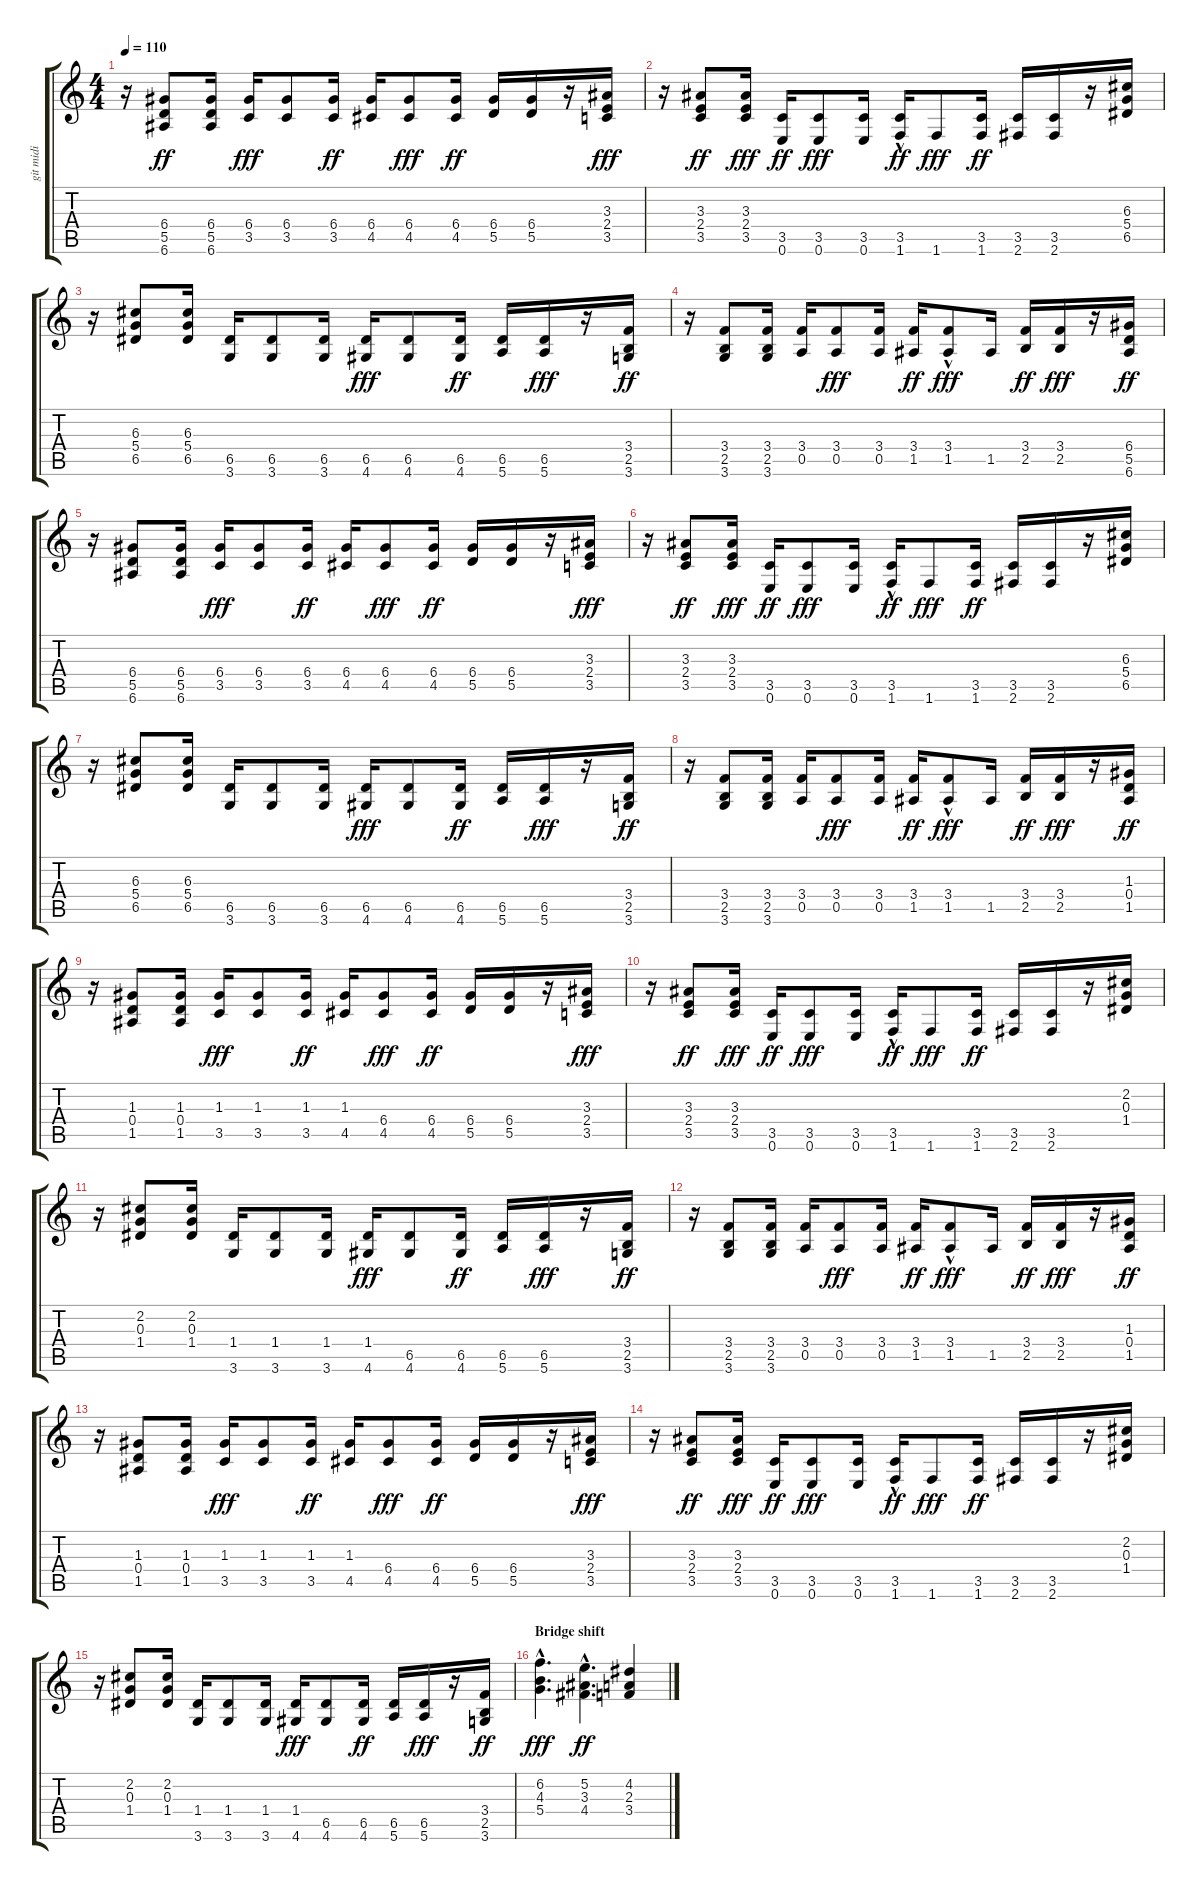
\track ("git midi" "git midi") {instrument overdrivenguitar}
\staff {score tabs}
\tuning (E4 B3 G3 D3 A2 E2) {hide}
\ts (4 4)
\tempo 110
\clef g2
\ks c
r.16{dy ff} (6.4 5.5 6.6).8 (6.4 5.5 6.6).16 (6.4 3.5).16{dy fff} (6.4 3.5).8 (6.4 3.5).16{dy ff} (6.4 4.5).16 (6.4 4.5).8{dy fff} (6.4 4.5).16{dy ff} (6.4 5.5).16 (6.4 5.5).16 r.16 (3.3 2.4 3.5).16{dy fff} |
r.16 (3.3 2.4 3.5).8{dy ff} (3.3 2.4 3.5).16{dy fff} (3.5 0.6).16{dy ff} (3.5 0.6).8{dy fff} (3.5 0.6).16 (3.5{hac} 1.6).16{dy ff} 1.6.8{dy fff} (3.5 1.6).16{dy ff} (3.5 2.6).16 (3.5 2.6).16 r.16 (6.3 5.4 6.5).16 |
r.16 (6.3 5.4 6.5).8 (6.3 5.4 6.5).16 (6.5 3.6).16 (6.5 3.6).8 (6.5 3.6).16 (6.5 4.6).16{dy fff} (6.5 4.6).8 (6.5 4.6).16{dy ff} (6.5 5.6).16 (6.5 5.6).16{dy fff} r.16 (3.4 2.5 3.6).16{dy ff} |
r.16 (3.4 2.5 3.6).8 (3.4 2.5 3.6).16 (3.4 0.5).16 (3.4 0.5).8{dy fff} (3.4 0.5).16 (3.4 1.5).16{dy ff} (3.4{hac} 1.5).8{dy fff} 1.5.16 (3.4 2.5).16{dy ff} (3.4 2.5).16{dy fff} r.16 (6.4 5.5 6.6).16{dy ff} |
r.16 (6.4 5.5 6.6).8 (6.4 5.5 6.6).16 (6.4 3.5).16{dy fff} (6.4 3.5).8 (6.4 3.5).16{dy ff} (6.4 4.5).16 (6.4 4.5).8{dy fff} (6.4 4.5).16{dy ff} (6.4 5.5).16 (6.4 5.5).16 r.16 (3.3 2.4 3.5).16{dy fff} |
r.16 (3.3 2.4 3.5).8{dy ff} (3.3 2.4 3.5).16{dy fff} (3.5 0.6).16{dy ff} (3.5 0.6).8{dy fff} (3.5 0.6).16 (3.5{hac} 1.6).16{dy ff} 1.6.8{dy fff} (3.5 1.6).16{dy ff} (3.5 2.6).16 (3.5 2.6).16 r.16 (6.3 5.4 6.5).16 |
r.16 (6.3 5.4 6.5).8 (6.3 5.4 6.5).16 (6.5 3.6).16 (6.5 3.6).8 (6.5 3.6).16 (6.5 4.6).16{dy fff} (6.5 4.6).8 (6.5 4.6).16{dy ff} (6.5 5.6).16 (6.5 5.6).16{dy fff} r.16 (3.4 2.5 3.6).16{dy ff} |
r.16 (3.4 2.5 3.6).8 (3.4 2.5 3.6).16 (3.4 0.5).16 (3.4 0.5).8{dy fff} (3.4 0.5).16 (3.4 1.5).16{dy ff} (3.4{hac} 1.5).8{dy fff} 1.5.16 (3.4 2.5).16{dy ff} (3.4 2.5).16{dy fff} r.16 (1.3 0.4 1.5).16{dy ff} |
r.16 (1.3 0.4 1.5).8 (1.3 0.4 1.5).16 (1.3 3.5).16{dy fff} (1.3 3.5).8 (1.3 3.5).16{dy ff} (1.3 4.5).16 (6.4 4.5).8{dy fff} (6.4 4.5).16{dy ff} (6.4 5.5).16 (6.4 5.5).16 r.16 (3.3 2.4 3.5).16{dy fff} |
r.16 (3.3 2.4 3.5).8{dy ff} (3.3 2.4 3.5).16{dy fff} (3.5 0.6).16{dy ff} (3.5 0.6).8{dy fff} (3.5 0.6).16 (3.5{hac} 1.6).16{dy ff} 1.6.8{dy fff} (3.5 1.6).16{dy ff} (3.5 2.6).16 (3.5 2.6).16 r.16 (2.2 0.3 1.4).16 |
r.16 (2.2 0.3 1.4).8 (2.2 0.3 1.4).16 (1.4 3.6).16 (1.4 3.6).8 (1.4 3.6).16 (1.4 4.6).16{dy fff} (6.5 4.6).8 (6.5 4.6).16{dy ff} (6.5 5.6).16 (6.5 5.6).16{dy fff} r.16 (3.4 2.5 3.6).16{dy ff} |
r.16 (3.4 2.5 3.6).8 (3.4 2.5 3.6).16 (3.4 0.5).16 (3.4 0.5).8{dy fff} (3.4 0.5).16 (3.4 1.5).16{dy ff} (3.4{hac} 1.5).8{dy fff} 1.5.16 (3.4 2.5).16{dy ff} (3.4 2.5).16{dy fff} r.16 (1.3 0.4 1.5).16{dy ff} |
r.16 (1.3 0.4 1.5).8 (1.3 0.4 1.5).16 (1.3 3.5).16{dy fff} (1.3 3.5).8 (1.3 3.5).16{dy ff} (1.3 4.5).16 (6.4 4.5).8{dy fff} (6.4 4.5).16{dy ff} (6.4 5.5).16 (6.4 5.5).16 r.16 (3.3 2.4 3.5).16{dy fff} |
r.16 (3.3 2.4 3.5).8{dy ff} (3.3 2.4 3.5).16{dy fff} (3.5 0.6).16{dy ff} (3.5 0.6).8{dy fff} (3.5 0.6).16 (3.5{hac} 1.6).16{dy ff} 1.6.8{dy fff} (3.5 1.6).16{dy ff} (3.5 2.6).16 (3.5 2.6).16 r.16 (2.2 0.3 1.4).16 |
r.16 (2.2 0.3 1.4).8 (2.2 0.3 1.4).16 (1.4 3.6).16 (1.4 3.6).8 (1.4 3.6).16 (1.4 4.6).16{dy fff} (6.5 4.6).8 (6.5 4.6).16{dy ff} (6.5 5.6).16 (6.5 5.6).16{dy fff} r.16 (3.4 2.5 3.6).16{dy ff} |
\section ("" "Bridge shift")
(6.2{hac} 4.3{hac} 5.4{hac}).4{d dy fff} (5.2{hac} 3.3{hac} 4.4{hac}).4{d dy ff} (4.2 2.3 3.4).4
